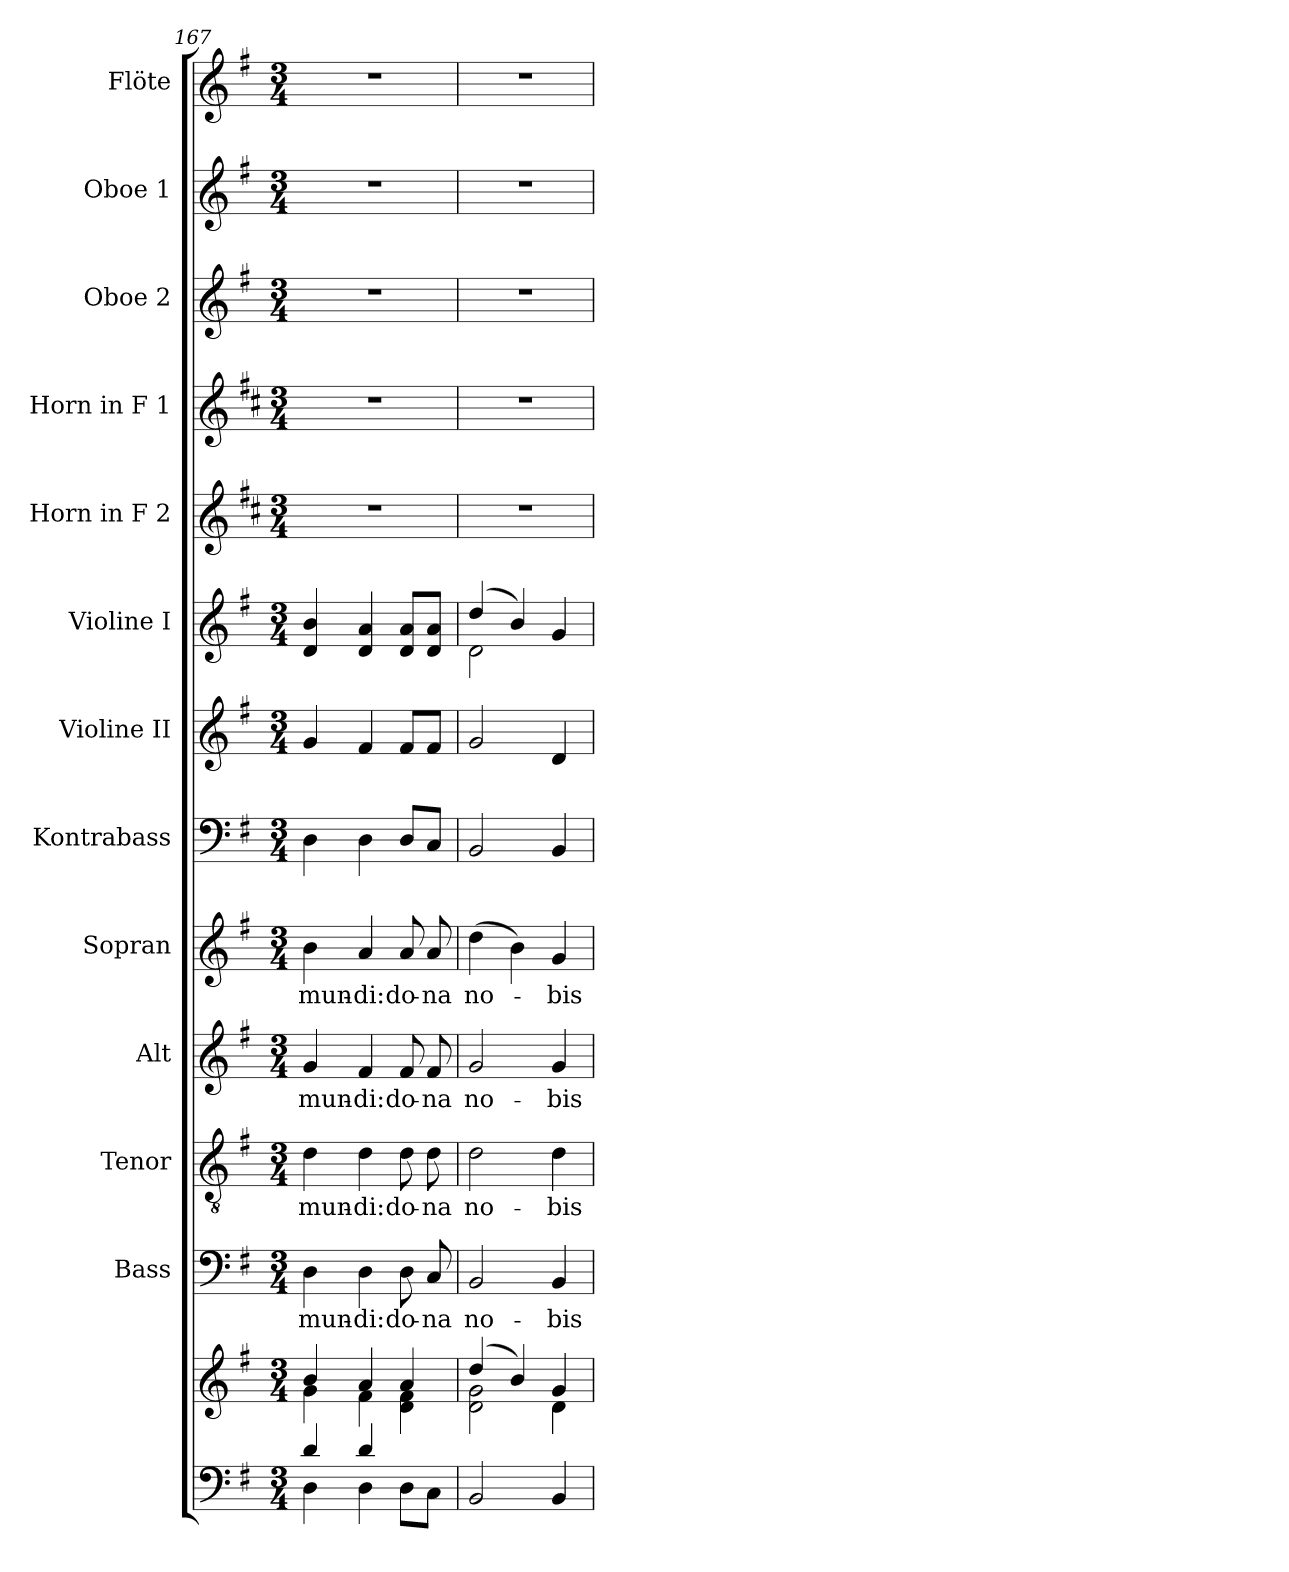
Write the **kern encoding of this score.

**kern	**kern	**kern	**text	**kern	**text	**kern	**text	**kern	**text	**kern	**kern	**kern	**kern	**kern	**kern	**kern	**kern
*part13	*part13	*part12	*part12	*part11	*part11	*part10	*part10	*part9	*part9	*part8	*part7	*part6	*part5	*part4	*part3	*part2	*part1
*staff14	*staff13	*staff12	*staff12	*staff11	*staff11	*staff10	*staff10	*staff9	*staff9	*staff8	*staff7	*staff6	*staff5	*staff4	*staff3	*staff2	*staff1
*	*	*I"Bass	*	*I"Tenor	*	*I"Alt	*	*I"Sopran	*	*I"Kontrabass	*I"Violine II	*I"Violine I	*I"Horn in F 2	*I"Horn in F 1	*I"Oboe 2	*I"Oboe 1	*I"Flöte
*	*	*I'B.	*	*I'T.	*	*I'A.	*	*I'S.	*	*I'Kb.	*I'Vl. II	*I'Vl. I	*	*	*I'Ob. 2	*I'Ob. 1	*I'Fl.
*clefF4	*clefG2	*clefF4	*	*clefGv2	*	*clefG2	*	*clefG2	*	*clefF4	*clefG2	*clefG2	*clefG2	*clefG2	*clefG2	*clefG2	*clefG2
*	*	*	*	*	*	*	*	*	*	*ITrd7c12	*	*	*ITrd4c7	*ITrd4c7	*	*	*
*k[f#]	*k[f#]	*k[f#]	*	*k[f#]	*	*k[f#]	*	*k[f#]	*	*k[f#]	*k[f#]	*k[f#]	*k[f#]	*k[f#]	*k[f#]	*k[f#]	*k[f#]
*G:	*G:	*G:	*	*G:	*	*G:	*	*G:	*	*G:	*G:	*G:	*G:	*G:	*G:	*G:	*G:
*M3/4	*M3/4	*M3/4	*	*M3/4	*	*M3/4	*	*M3/4	*	*M3/4	*M3/4	*M3/4	*M3/4	*M3/4	*M3/4	*M3/4	*M3/4
=167	=167	=167	=167	=167	=167	=167	=167	=167	=167	=167	=167	=167	=167	=167	=167	=167	=167
*^	*^	*	*	*	*	*	*	*	*	*	*	*	*	*	*	*	*
!	!	!	!	!	!LO:LY:b	!	!LO:LY:b	!	!LO:LY:b	!	!LO:LY:b	!	!	!	!	!	!	!	!
4d/	4D\	4b/	4g\	4D\	mun-	4d\	mun-	4g/	mun-	4b\	mun-	4DD\	4g/	4d/ 4b/	2.r	2.r	2.r	2.r	2.r
!	!	!	!	!	!LO:LY:b	!	!LO:LY:b	!	!LO:LY:b	!	!LO:LY:b	!	!	!	!	!	!	!	!
4d/	4D\	4a/	4f#\	4D\	-di:	4d\	-di:	4f#/	-di:	4a/	-di:	4DD\	4f#/	4d/ 4a/	.	.	.	.	.
!	!	!	!	!	!LO:LY:b	!	!LO:LY:b	!	!LO:LY:b	!	!LO:LY:b	!	!	!	!	!	!	!	!
4ryy	8D\L	4a/	4d\ 4f#\	8D\	do-	8d\	do-	8f#/	do-	8a/	do-	8DD/L	8f#/L	8d/ 8a/L	.	.	.	.	.
!	!	!	!	!	!LO:LY:b	!	!LO:LY:b	!	!LO:LY:b	!	!LO:LY:b	!	!	!	!	!	!	!	!
.	8C\J	.	.	8C/	-na	8d\	-na	8f#/	-na	8a/	-na	8CC/J	8f#/J	8d/ 8a/J	.	.	.	.	.
=168	=168	=168	=168	=168	=168	=168	=168	=168	=168	=168	=168	=168	=168	=168	=168	=168	=168	=168	=168
!	!	!	!	!	!LO:LY:b	!	!LO:LY:b	!	!LO:LY:b	!	!LO:LY:b	!	!	!	!	!	!	!	!
*v	*v	*	*	*	*	*	*	*	*	*	*	*	*	*^	*	*	*	*	*
2BB/	(4dd/	2d\ 2g\	2BB/	no-	2d\	no-	2g/	no-	(>4dd\	no-	2BBB/	2g/	(4dd/	2d\	2.r	2.r	2.r	2.r	2.r
.	4b/)	.	.	.	.	.	.	.	4b\)	.	.	.	4b/)	.	.	.	.	.	.
!	!	!	!	!LO:LY:b	!	!LO:LY:b	!	!LO:LY:b	!	!LO:LY:b	!	!	!	!	!	!	!	!	!
4BB/	4g/	4d\	4BB/	-bis	4d\	-bis	4g/	-bis	4g/	-bis	4BBB/	4d/	4g/	4ryy	.	.	.	.	.
*	*v	*v	*	*	*	*	*	*	*	*	*	*	*v	*v	*	*	*	*	*
=	=	=	=	=	=	=	=	=	=	=	=	=	=	=	=	=	=
*-	*-	*-	*-	*-	*-	*-	*-	*-	*-	*-	*-	*-	*-	*-	*-	*-	*-
